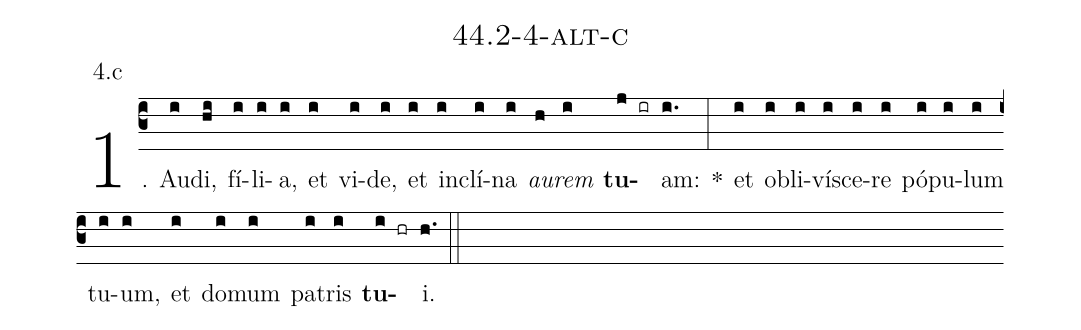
name: 44.2-4-alt-c;
annotation: 4.c;
%%
(c3)1. Au(i)di,(hi) fí(i)li(i)a,(i) et(i) vi(i)de,(i) et(i) in(i)clí(i)na(i) <i>au</i>(h)<i>rem</i>(i) <b>tu</b>(j ir)am:(i.) *(:) et(i) ob(i)li(i)ví(i)sce(i)re(i) pó(i)pu(i)lum(i) tu(i)um,(i) et(i) do(i)mum(i) pa(i)tris(i) <b>tu</b>(i hr)i.(h.) (::)


%E(i) u(i) o(i) u(i) a(i) e.(h.) (::)
